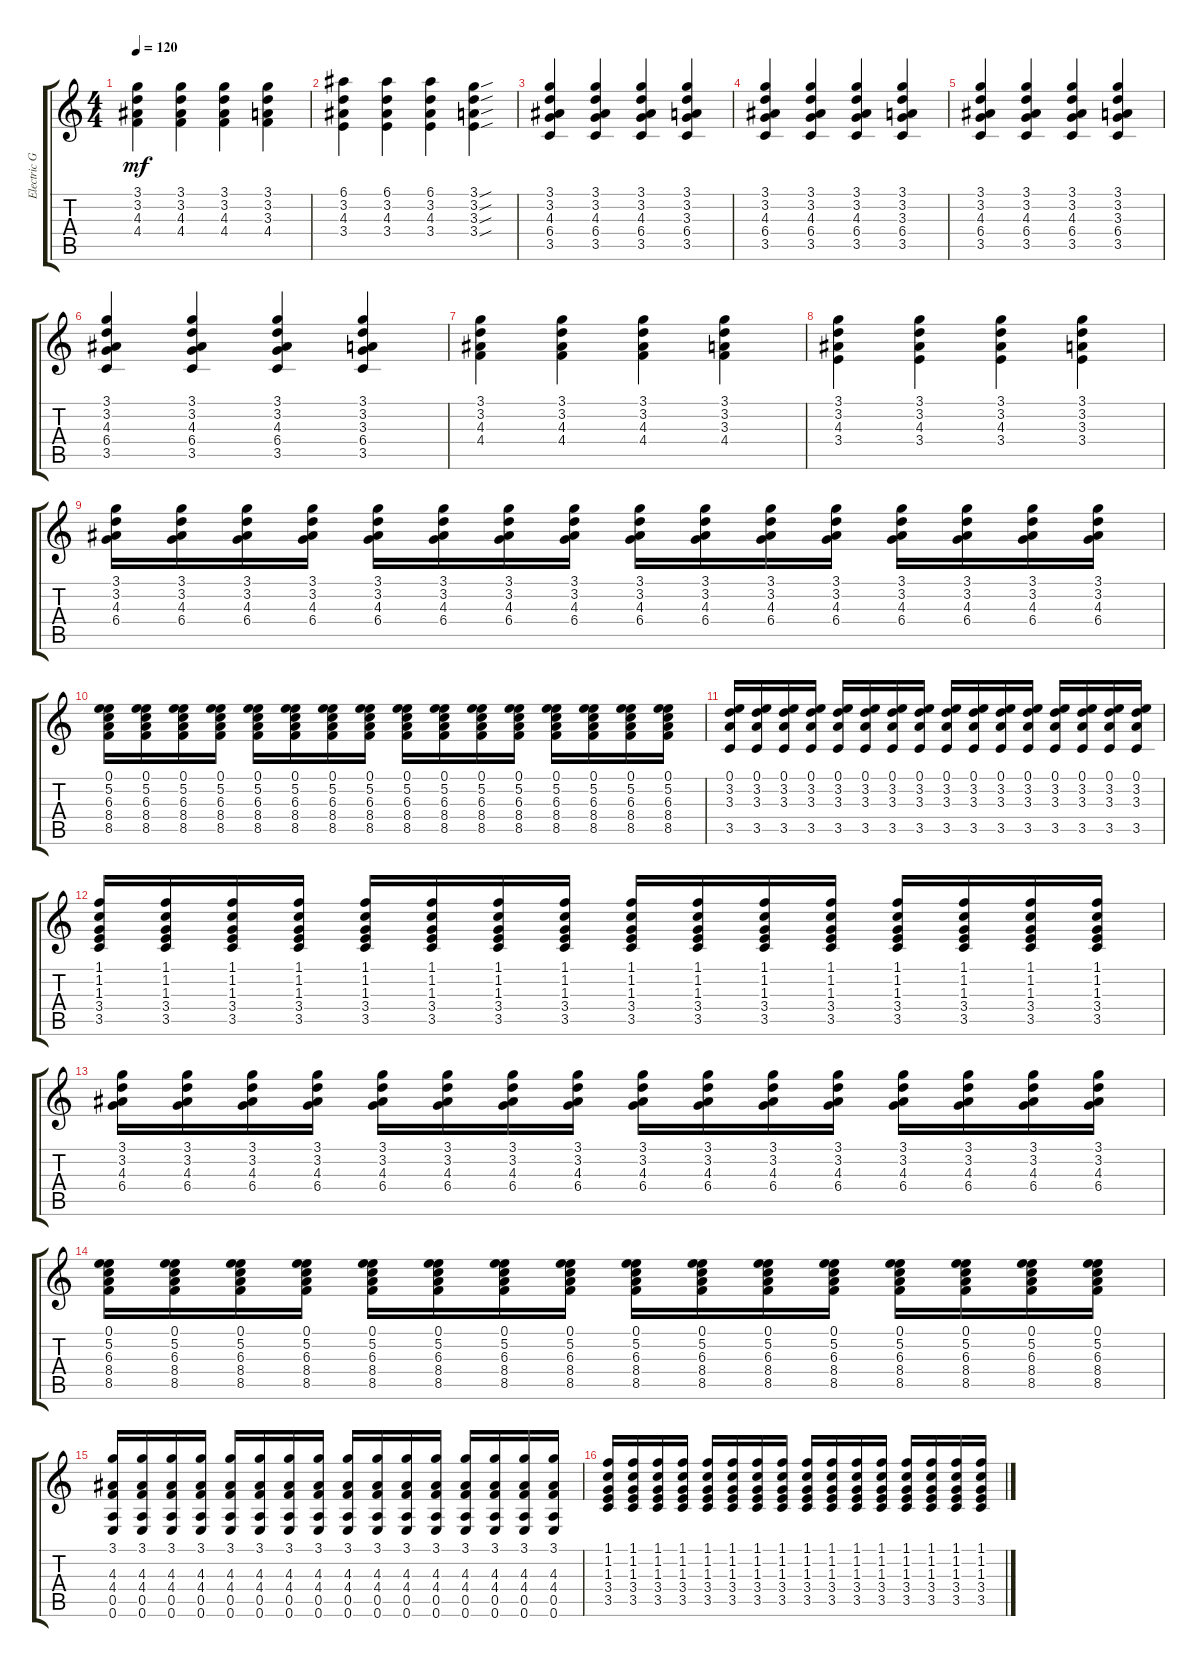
\track ("Electric Guitar" "Electric G") {instrument distortionguitar}
\staff {score tabs}
\tuning (E4 B3 Gb3 Db3 A2 E2) {hide}
\ts (4 4)
\tempo 120
\clef g2
\ks c
(3.1 3.2 4.3 4.4).4{dy mf} (3.1 3.2 4.3 4.4).4 (3.1 3.2 4.3 4.4).4 (3.1 3.2 3.3 4.4).4 |
(6.1 3.2 4.3 3.4).4 (6.1 3.2 4.3 3.4).4 (6.1 3.2 4.3 3.4).4 (3.1{sou} 3.2{sou} 3.3{sou} 3.4{sou}).4 |
(3.1 3.2 4.3 6.4 3.5).4 (3.1 3.2 4.3 6.4 3.5).4 (3.1 3.2 4.3 6.4 3.5).4 (3.1 3.2 3.3 6.4 3.5).4 |
(3.1 3.2 4.3 6.4 3.5).4 (3.1 3.2 4.3 6.4 3.5).4 (3.1 3.2 4.3 6.4 3.5).4 (3.1 3.2 3.3 6.4 3.5).4 |
(3.1 3.2 4.3 6.4 3.5).4 (3.1 3.2 4.3 6.4 3.5).4 (3.1 3.2 4.3 6.4 3.5).4 (3.1 3.2 3.3 6.4 3.5).4 |
(3.1 3.2 4.3 6.4 3.5).4 (3.1 3.2 4.3 6.4 3.5).4 (3.1 3.2 4.3 6.4 3.5).4 (3.1 3.2 3.3 6.4 3.5).4 |
(3.1 3.2 4.3 4.4).4 (3.1 3.2 4.3 4.4).4 (3.1 3.2 4.3 4.4).4 (3.1 3.2 3.3 4.4).4 |
(3.1 3.2 4.3 3.4).4 (3.1 3.2 4.3 3.4).4 (3.1 3.2 4.3 3.4).4 (3.1 3.2 3.3 3.4).4 |
(3.1 3.2 4.3 6.4).16 (3.1 3.2 4.3 6.4).16 (3.1 3.2 4.3 6.4).16 (3.1 3.2 4.3 6.4).16 (3.1 3.2 4.3 6.4).16 (3.1 3.2 4.3 6.4).16 (3.1 3.2 4.3 6.4).16 (3.1 3.2 4.3 6.4).16 (3.1 3.2 4.3 6.4).16 (3.1 3.2 4.3 6.4).16 (3.1 3.2 4.3 6.4).16 (3.1 3.2 4.3 6.4).16 (3.1 3.2 4.3 6.4).16 (3.1 3.2 4.3 6.4).16 (3.1 3.2 4.3 6.4).16 (3.1 3.2 4.3 6.4).16 |
(0.1 5.2 6.3 8.4 8.5).16 (0.1 5.2 6.3 8.4 8.5).16 (0.1 5.2 6.3 8.4 8.5).16 (0.1 5.2 6.3 8.4 8.5).16 (0.1 5.2 6.3 8.4 8.5).16 (0.1 5.2 6.3 8.4 8.5).16 (0.1 5.2 6.3 8.4 8.5).16 (0.1 5.2 6.3 8.4 8.5).16 (0.1 5.2 6.3 8.4 8.5).16 (0.1 5.2 6.3 8.4 8.5).16 (0.1 5.2 6.3 8.4 8.5).16 (0.1 5.2 6.3 8.4 8.5).16 (0.1 5.2 6.3 8.4 8.5).16 (0.1 5.2 6.3 8.4 8.5).16 (0.1 5.2 6.3 8.4 8.5).16 (0.1 5.2 6.3 8.4 8.5).16 |
(0.1 3.2 3.3 3.5).16 (0.1 3.2 3.3 3.5).16 (0.1 3.2 3.3 3.5).16 (0.1 3.2 3.3 3.5).16 (0.1 3.2 3.3 3.5).16 (0.1 3.2 3.3 3.5).16 (0.1 3.2 3.3 3.5).16 (0.1 3.2 3.3 3.5).16 (0.1 3.2 3.3 3.5).16 (0.1 3.2 3.3 3.5).16 (0.1 3.2 3.3 3.5).16 (0.1 3.2 3.3 3.5).16 (0.1 3.2 3.3 3.5).16 (0.1 3.2 3.3 3.5).16 (0.1 3.2 3.3 3.5).16 (0.1 3.2 3.3 3.5).16 |
(1.1 1.2 1.3 3.4 3.5).16 (1.1 1.2 1.3 3.4 3.5).16 (1.1 1.2 1.3 3.4 3.5).16 (1.1 1.2 1.3 3.4 3.5).16 (1.1 1.2 1.3 3.4 3.5).16 (1.1 1.2 1.3 3.4 3.5).16 (1.1 1.2 1.3 3.4 3.5).16 (1.1 1.2 1.3 3.4 3.5).16 (1.1 1.2 1.3 3.4 3.5).16 (1.1 1.2 1.3 3.4 3.5).16 (1.1 1.2 1.3 3.4 3.5).16 (1.1 1.2 1.3 3.4 3.5).16 (1.1 1.2 1.3 3.4 3.5).16 (1.1 1.2 1.3 3.4 3.5).16 (1.1 1.2 1.3 3.4 3.5).16 (1.1 1.2 1.3 3.4 3.5).16 |
(3.1 3.2 4.3 6.4).16 (3.1 3.2 4.3 6.4).16 (3.1 3.2 4.3 6.4).16 (3.1 3.2 4.3 6.4).16 (3.1 3.2 4.3 6.4).16 (3.1 3.2 4.3 6.4).16 (3.1 3.2 4.3 6.4).16 (3.1 3.2 4.3 6.4).16 (3.1 3.2 4.3 6.4).16 (3.1 3.2 4.3 6.4).16 (3.1 3.2 4.3 6.4).16 (3.1 3.2 4.3 6.4).16 (3.1 3.2 4.3 6.4).16 (3.1 3.2 4.3 6.4).16 (3.1 3.2 4.3 6.4).16 (3.1 3.2 4.3 6.4).16 |
(0.1 5.2 6.3 8.4 8.5).16 (0.1 5.2 6.3 8.4 8.5).16 (0.1 5.2 6.3 8.4 8.5).16 (0.1 5.2 6.3 8.4 8.5).16 (0.1 5.2 6.3 8.4 8.5).16 (0.1 5.2 6.3 8.4 8.5).16 (0.1 5.2 6.3 8.4 8.5).16 (0.1 5.2 6.3 8.4 8.5).16 (0.1 5.2 6.3 8.4 8.5).16 (0.1 5.2 6.3 8.4 8.5).16 (0.1 5.2 6.3 8.4 8.5).16 (0.1 5.2 6.3 8.4 8.5).16 (0.1 5.2 6.3 8.4 8.5).16 (0.1 5.2 6.3 8.4 8.5).16 (0.1 5.2 6.3 8.4 8.5).16 (0.1 5.2 6.3 8.4 8.5).16 |
(3.1 4.3 4.4 0.5 0.6).16 (3.1 4.3 4.4 0.5 0.6).16 (3.1 4.3 4.4 0.5 0.6).16 (3.1 4.3 4.4 0.5 0.6).16 (3.1 4.3 4.4 0.5 0.6).16 (3.1 4.3 4.4 0.5 0.6).16 (3.1 4.3 4.4 0.5 0.6).16 (3.1 4.3 4.4 0.5 0.6).16 (3.1 4.3 4.4 0.5 0.6).16 (3.1 4.3 4.4 0.5 0.6).16 (3.1 4.3 4.4 0.5 0.6).16 (3.1 4.3 4.4 0.5 0.6).16 (3.1 4.3 4.4 0.5 0.6).16 (3.1 4.3 4.4 0.5 0.6).16 (3.1 4.3 4.4 0.5 0.6).16 (3.1 4.3 4.4 0.5 0.6).16 |
(1.1 1.2 1.3 3.4 3.5).16 (1.1 1.2 1.3 3.4 3.5).16 (1.1 1.2 1.3 3.4 3.5).16 (1.1 1.2 1.3 3.4 3.5).16 (1.1 1.2 1.3 3.4 3.5).16 (1.1 1.2 1.3 3.4 3.5).16 (1.1 1.2 1.3 3.4 3.5).16 (1.1 1.2 1.3 3.4 3.5).16 (1.1 1.2 1.3 3.4 3.5).16 (1.1 1.2 1.3 3.4 3.5).16 (1.1 1.2 1.3 3.4 3.5).16 (1.1 1.2 1.3 3.4 3.5).16 (1.1 1.2 1.3 3.4 3.5).16 (1.1 1.2 1.3 3.4 3.5).16 (1.1 1.2 1.3 3.4 3.5).16 (1.1 1.2 1.3 3.4 3.5).16
